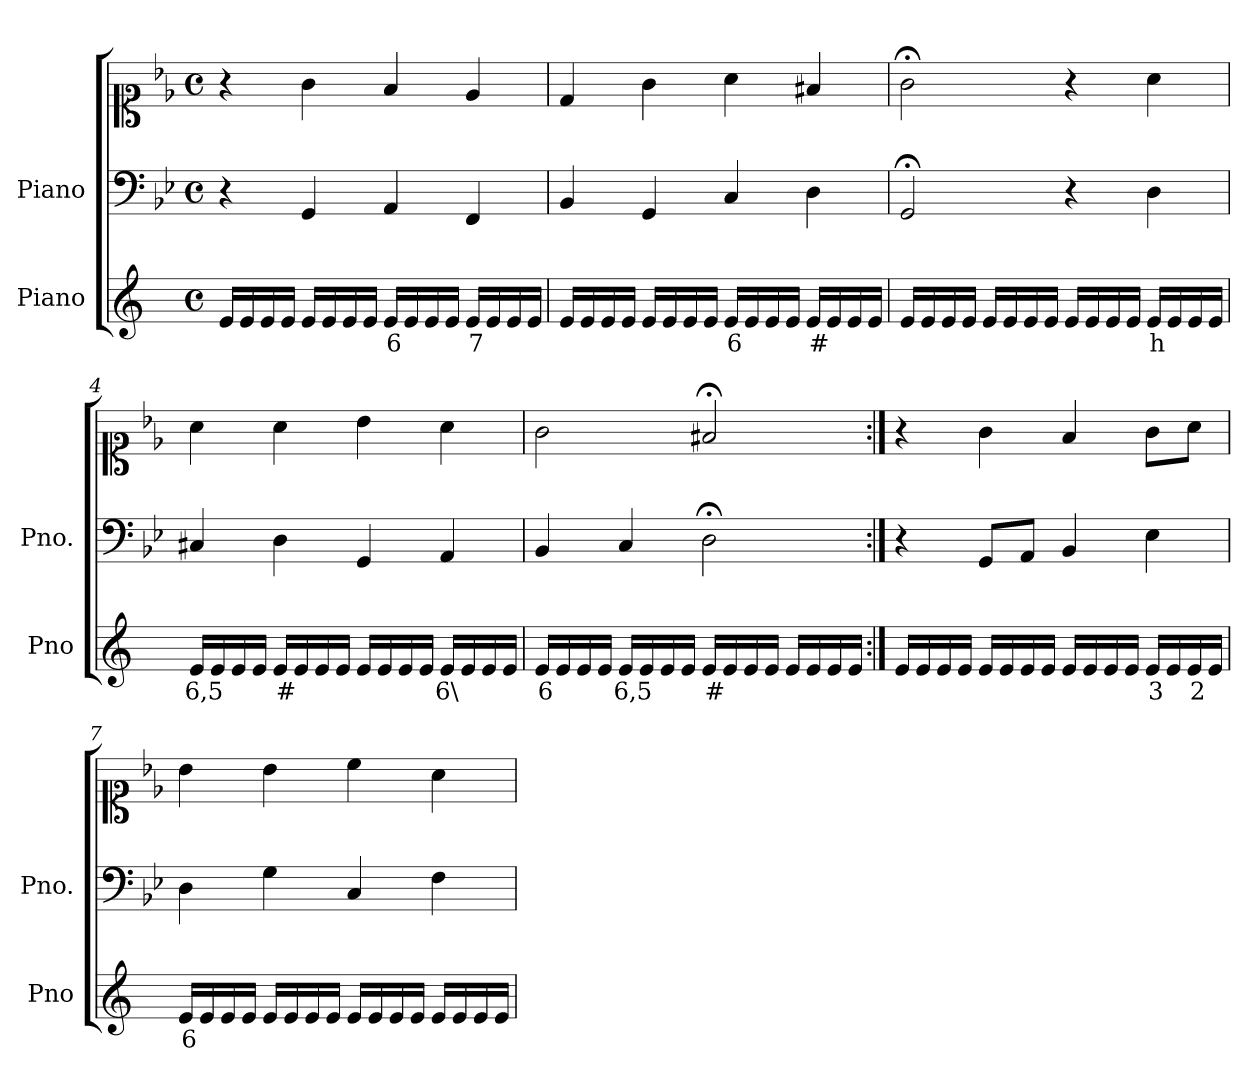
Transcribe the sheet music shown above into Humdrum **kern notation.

**kern	**text	**kern	**kern
*part2	*part2	*part1	*part1
*staff3	*staff3	*staff2	*staff1
*I"Piano	*	*I"Piano	*
*I'Pno	*	*I'Pno.	*
*clefG2	*	*clefF4	*clefC1
*k[]	*	*k[b-e-]	*k[b-e-]
*M4/4	*	*M4/4	*M4/4
*met(c)	*	*met(c)	*met(c)
=1	=1	=1	=1
16e/LL	.	4r	4r
16e/	.	.	.
16e/	.	.	.
16e/JJ	.	.	.
16e/LL	.	4GG/	4g\
16e/	.	.	.
16e/	.	.	.
16e/JJ	.	.	.
!	!LO:LY:b	!	!
16e/LL	6	4AA/	4f/
16e/	.	.	.
16e/	.	.	.
16e/JJ	.	.	.
!	!LO:LY:b	!	!
16e/LL	7	4FF/	4e-/
16e/	.	.	.
16e/	.	.	.
16e/JJ	.	.	.
=2	=2	=2	=2
16e/LL	.	4BB-/	4d/
16e/	.	.	.
16e/	.	.	.
16e/JJ	.	.	.
16e/LL	.	4GG/	4g\
16e/	.	.	.
16e/	.	.	.
16e/JJ	.	.	.
!	!LO:LY:b	!	!
16e/LL	6	4C/	4a\
16e/	.	.	.
16e/	.	.	.
16e/JJ	.	.	.
!	!LO:LY:b	!	!
16e/LL	#	4D\	4f#X/
16e/	.	.	.
16e/	.	.	.
16e/JJ	.	.	.
=3	=3	=3	=3
16e/LL	.	2GG;</	2g;<\
16e/	.	.	.
16e/	.	.	.
16e/JJ	.	.	.
16e/LL	.	.	.
16e/	.	.	.
16e/	.	.	.
16e/JJ	.	.	.
16e/LL	.	4r	4r
16e/	.	.	.
16e/	.	.	.
16e/JJ	.	.	.
!	!LO:LY:b	!	!
16e/LL	h	4D\	4a\
16e/	.	.	.
16e/	.	.	.
16e/JJ	.	.	.
=4	=4	=4	=4
!	!LO:LY:b	!	!
16e/LL	6,5	4C#X/	4a\
16e/	.	.	.
16e/	.	.	.
16e/JJ	.	.	.
!	!LO:LY:b	!	!
16e/LL	#	4D\	4a\
16e/	.	.	.
16e/	.	.	.
16e/JJ	.	.	.
16e/LL	.	4GG/	4b-\
16e/	.	.	.
16e/	.	.	.
16e/JJ	.	.	.
!	!LO:LY:b	!	!
16e/LL	6\	4AA/	4a\
16e/	.	.	.
16e/	.	.	.
16e/JJ	.	.	.
=5	=5	=5	=5
!	!LO:LY:b	!	!
16e/LL	6	4BB-/	2g\
16e/	.	.	.
16e/	.	.	.
16e/JJ	.	.	.
!	!LO:LY:b	!	!
16e/LL	6,5	4C/	.
16e/	.	.	.
16e/	.	.	.
16e/JJ	.	.	.
!	!LO:LY:b	!	!
16e/LL	#	2D;<\	2f#X;</
16e/	.	.	.
16e/	.	.	.
16e/JJ	.	.	.
16e/LL	.	.	.
16e/	.	.	.
16e/	.	.	.
16e/JJ	.	.	.
=6:|!	=6:|!	=6:|!	=6:|!
16e/LL	.	4r	4r
16e/	.	.	.
16e/	.	.	.
16e/JJ	.	.	.
16e/LL	.	8GG/L	4g\
16e/	.	.	.
!	!LO:LY:b	!	!
16e/	_	8AA/J	.
16e/JJ	.	.	.
16e/LL	.	4BB-/	4f/
16e/	.	.	.
16e/	.	.	.
16e/JJ	.	.	.
!	!LO:LY:b	!	!
16e/LL	3	4E-\	8g\L
16e/	.	.	.
!	!LO:LY:b	!	!
16e/	2	.	8a\J
16e/JJ	.	.	.
=7	=7	=7	=7
!	!LO:LY:b	!	!
16e/LL	6	4D\	4b-\
16e/	.	.	.
16e/	.	.	.
16e/JJ	.	.	.
16e/LL	.	4G\	4b-\
16e/	.	.	.
16e/	.	.	.
16e/JJ	.	.	.
16e/LL	.	4C/	4cc\
16e/	.	.	.
16e/	.	.	.
16e/JJ	.	.	.
16e/LL	.	4F\	4a\
16e/	.	.	.
16e/	.	.	.
16e/JJ	.	.	.
=	=	=	=
*-	*-	*-	*-
